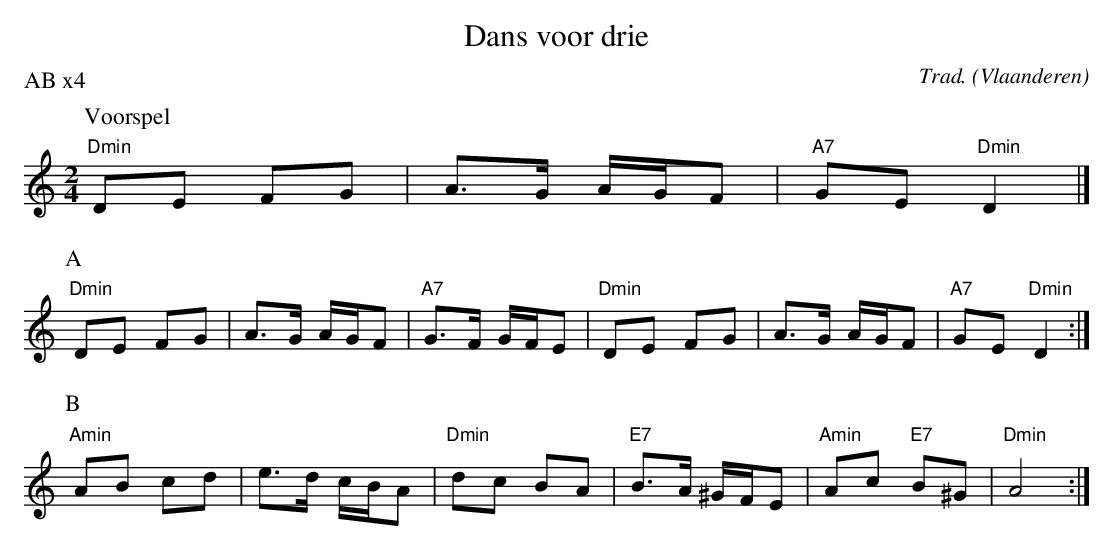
X:1
T:Dans voor drie
C:Trad.
O:Vlaanderen
P:AB x4
L:1/8
M:2/4
K:Amin
P:Voorspel
"Dmin"DE FG | A>G A/G/F | "A7"GE "Dmin"D2 |]
P:A
"Dmin"DE FG | A>G A/G/F | "A7"G>F G/F/E | "Dmin" DE FG | A>G A/G/F | "A7"GE "Dmin"D2 :|
P:B
"Amin"AB cd | e>d c/B/A | "Dmin" dc BA | "E7"B>A ^G/F/E | "Amin"Ac "E7"B^G | "Dmin"A4 :|
